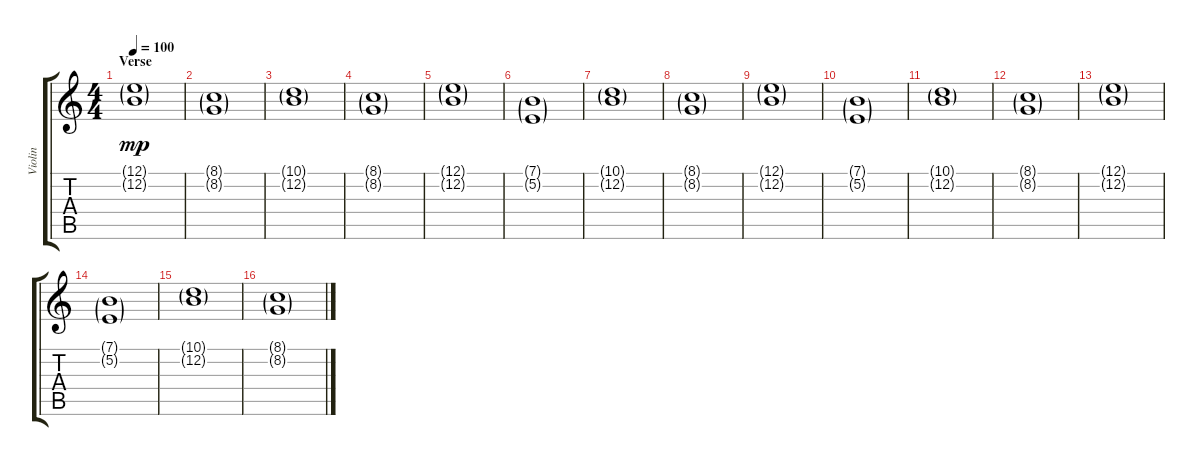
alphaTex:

\track ("Violin" "Violin") {instrument violin}
\staff {score tabs}
\tuning (E4 B3 G3 D3 A2 E2) {hide}
\ts (4 4)
\section ("" "Verse")
\tempo 100
\clef g2
\ks c
(12.1{g} 12.2{g}).1{dy mp} |
(8.1{g} 8.2{g}).1 |
(10.1{g} 12.2{g}).1 |
(8.1{g} 8.2{g}).1 |
(12.1{g} 12.2{g}).1 |
(7.1{g} 5.2{g}).1 |
(10.1{g} 12.2{g}).1 |
(8.1{g} 8.2{g}).1 |
(12.1{g} 12.2{g}).1 |
(7.1{g} 5.2{g}).1 |
(10.1{g} 12.2{g}).1 |
(8.1{g} 8.2{g}).1 |
(12.1{g} 12.2{g}).1 |
(7.1{g} 5.2{g}).1 |
(10.1{g} 12.2{g}).1 |
(8.1{g} 8.2{g}).1
